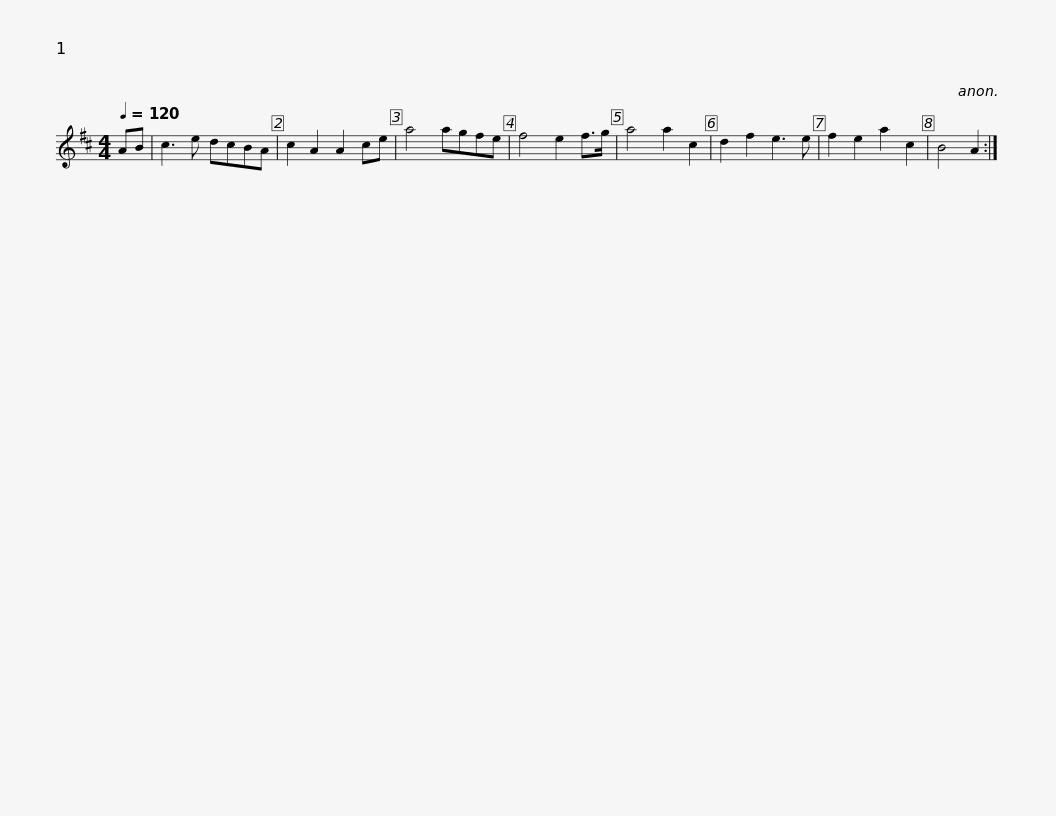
X:1
L:1/8
Q:1/4=120
M:4/4
I:linebreak $
K:D
V:1 treble
V:1
 AB | c3 e dcBA | c2 A2 A2 ce | a4 agfe | f4 e2 f>g | %5
 a4 a2 c2 | d2 f2 e3 e | f2 e2 a2 c2 | B4 A2 :| %9
